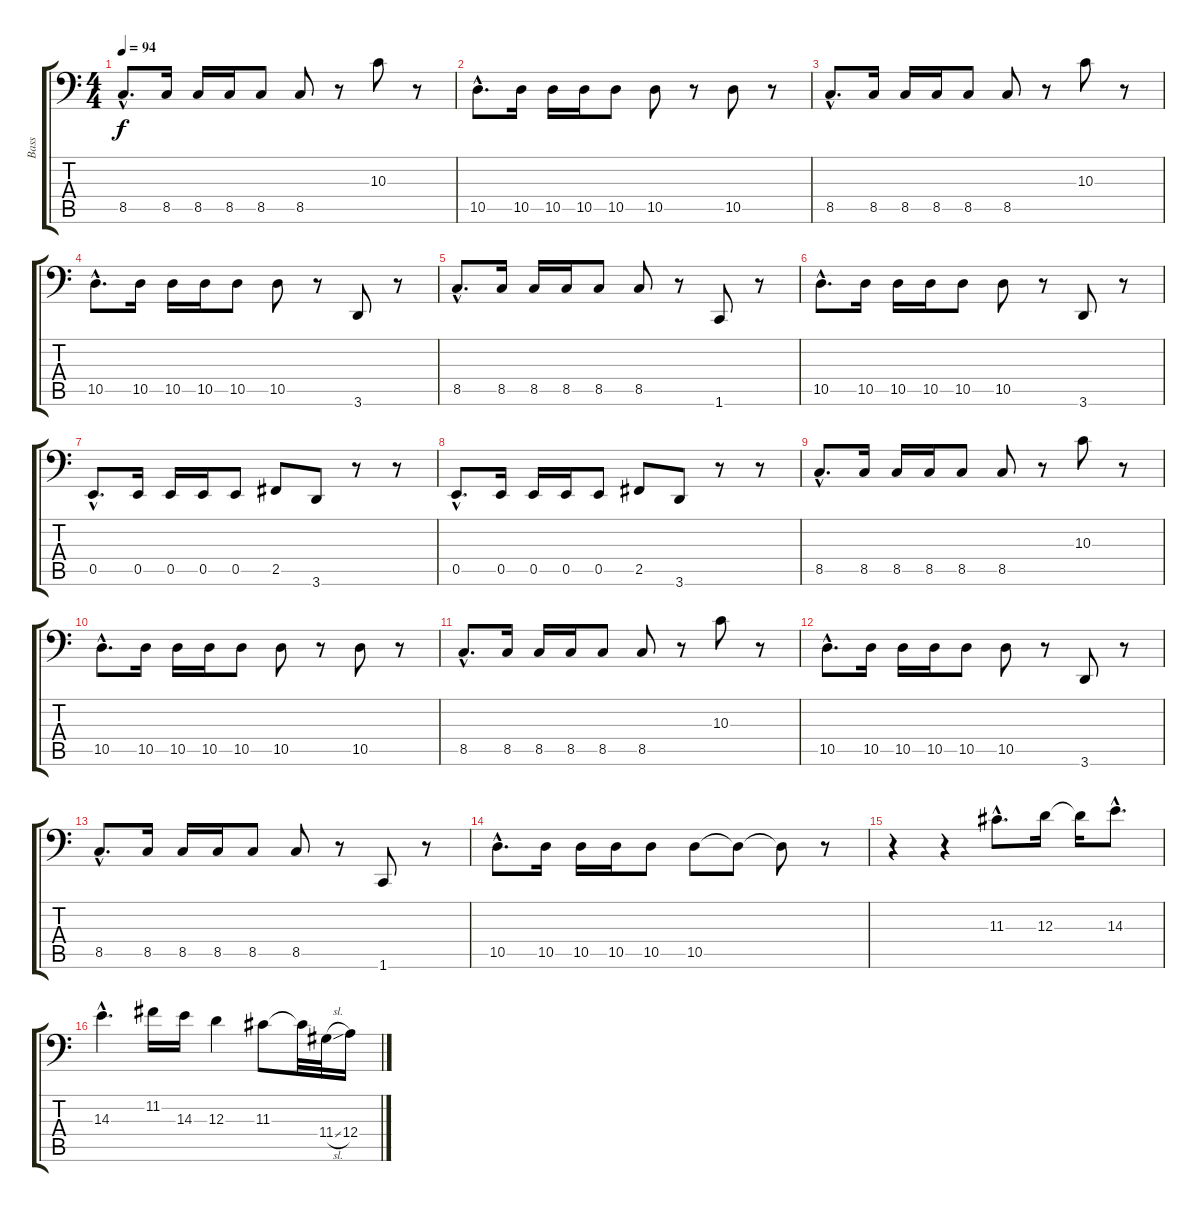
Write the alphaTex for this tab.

\track ("Bass" "Bass") {instrument fretlessbass}
\staff {score tabs}
\tuning (C3 G2 D2 A1 E1 B0) {hide}
\ts (4 4)
\tempo 94
\clef f4
\ks c
8.5{hac}.8{d dy f} 8.5.16 8.5.16 8.5.16 8.5.8 8.5.8 r.8 10.3.8 r.8 |
10.5{hac}.8{d} 10.5.16 10.5.16 10.5.16 10.5.8 10.5.8 r.8 10.5.8 r.8 |
8.5{hac}.8{d} 8.5.16 8.5.16 8.5.16 8.5.8 8.5.8 r.8 10.3.8 r.8 |
10.5{hac}.8{d} 10.5.16 10.5.16 10.5.16 10.5.8 10.5.8 r.8 3.6.8 r.8 |
8.5{hac}.8{d} 8.5.16 8.5.16 8.5.16 8.5.8 8.5.8 r.8 1.6.8 r.8 |
10.5{hac}.8{d} 10.5.16 10.5.16 10.5.16 10.5.8 10.5.8 r.8 3.6.8 r.8 |
0.5{hac}.8{d} 0.5.16 0.5.16 0.5.16 0.5.8 2.5.8 3.6.8 r.8 r.8 |
0.5{hac}.8{d} 0.5.16 0.5.16 0.5.16 0.5.8 2.5.8 3.6.8 r.8 r.8 |
8.5{hac}.8{d} 8.5.16 8.5.16 8.5.16 8.5.8 8.5.8 r.8 10.3.8 r.8 |
10.5{hac}.8{d} 10.5.16 10.5.16 10.5.16 10.5.8 10.5.8 r.8 10.5.8 r.8 |
8.5{hac}.8{d} 8.5.16 8.5.16 8.5.16 8.5.8 8.5.8 r.8 10.3.8 r.8 |
10.5{hac}.8{d} 10.5.16 10.5.16 10.5.16 10.5.8 10.5.8 r.8 3.6.8 r.8 |
8.5{hac}.8{d} 8.5.16 8.5.16 8.5.16 8.5.8 8.5.8 r.8 1.6.8 r.8 |
10.5{hac}.8{d} 10.5.16 10.5.16 10.5.16 10.5.8 10.5.8 10.5{t}.8 10.5{t}.8 r.8 |
r.4 r.4 11.3{hac}.8{d} 12.3.16 12.3{t}.16 14.3{hac}.8{d} |
14.3{hac}.4{d} 11.2.16 14.3.16 12.3.4 11.3.8 11.3{t}.32 11.4{sl}.32 12.4.16
